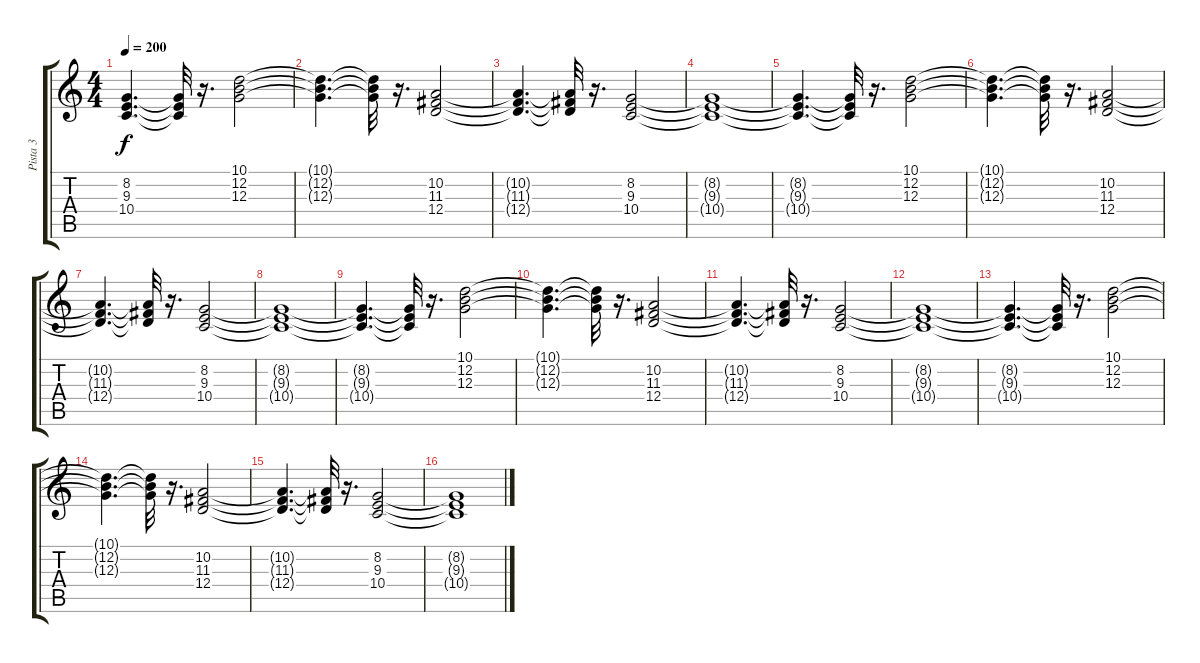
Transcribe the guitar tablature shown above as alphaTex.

\track ("Pista 3" "Pista 3") {instrument drawbarorgan}
\staff {score tabs}
\tuning (E4 B3 G3 D3 A2 E2) {hide}
\ts (4 4)
\tempo 200
\clef g2
\ks c
(8.2{t} 9.3{t} 10.4{t}).4{d dy f} (8.2{t} 9.3{t} 10.4{t}).32 r.16{d} (10.1 12.2 12.3).2 |
(10.1{t} 12.2{t} 12.3{t}).4{d} (10.1{t} 12.2{t} 12.3{t}).32 r.16{d} (10.2 11.3 12.4).2 |
(10.2{t} 11.3{t} 12.4{t}).4{d} (10.2{t} 11.3{t} 12.4{t}).32 r.16{d} (8.2 9.3 10.4).2 |
(8.2{t} 9.3{t} 10.4{t}).1 |
(8.2{t} 9.3{t} 10.4{t}).4{d} (8.2{t} 9.3{t} 10.4{t}).32 r.16{d} (10.1 12.2 12.3).2 |
(10.1{t} 12.2{t} 12.3{t}).4{d} (10.1{t} 12.2{t} 12.3{t}).32 r.16{d} (10.2 11.3 12.4).2 |
(10.2{t} 11.3{t} 12.4{t}).4{d} (10.2{t} 11.3{t} 12.4{t}).32 r.16{d} (8.2 9.3 10.4).2 |
(8.2{t} 9.3{t} 10.4{t}).1 |
(8.2{t} 9.3{t} 10.4{t}).4{d} (8.2{t} 9.3{t} 10.4{t}).32 r.16{d} (10.1 12.2 12.3).2 |
(10.1{t} 12.2{t} 12.3{t}).4{d} (10.1{t} 12.2{t} 12.3{t}).32 r.16{d} (10.2 11.3 12.4).2 |
(10.2{t} 11.3{t} 12.4{t}).4{d} (10.2{t} 11.3{t} 12.4{t}).32 r.16{d} (8.2 9.3 10.4).2 |
(8.2{t} 9.3{t} 10.4{t}).1 |
(8.2{t} 9.3{t} 10.4{t}).4{d} (8.2{t} 9.3{t} 10.4{t}).32 r.16{d} (10.1 12.2 12.3).2 |
(10.1{t} 12.2{t} 12.3{t}).4{d} (10.1{t} 12.2{t} 12.3{t}).32 r.16{d} (10.2 11.3 12.4).2 |
(10.2{t} 11.3{t} 12.4{t}).4{d} (10.2{t} 11.3{t} 12.4{t}).32 r.16{d} (8.2 9.3 10.4).2 |
(8.2{t} 9.3{t} 10.4{t}).1
